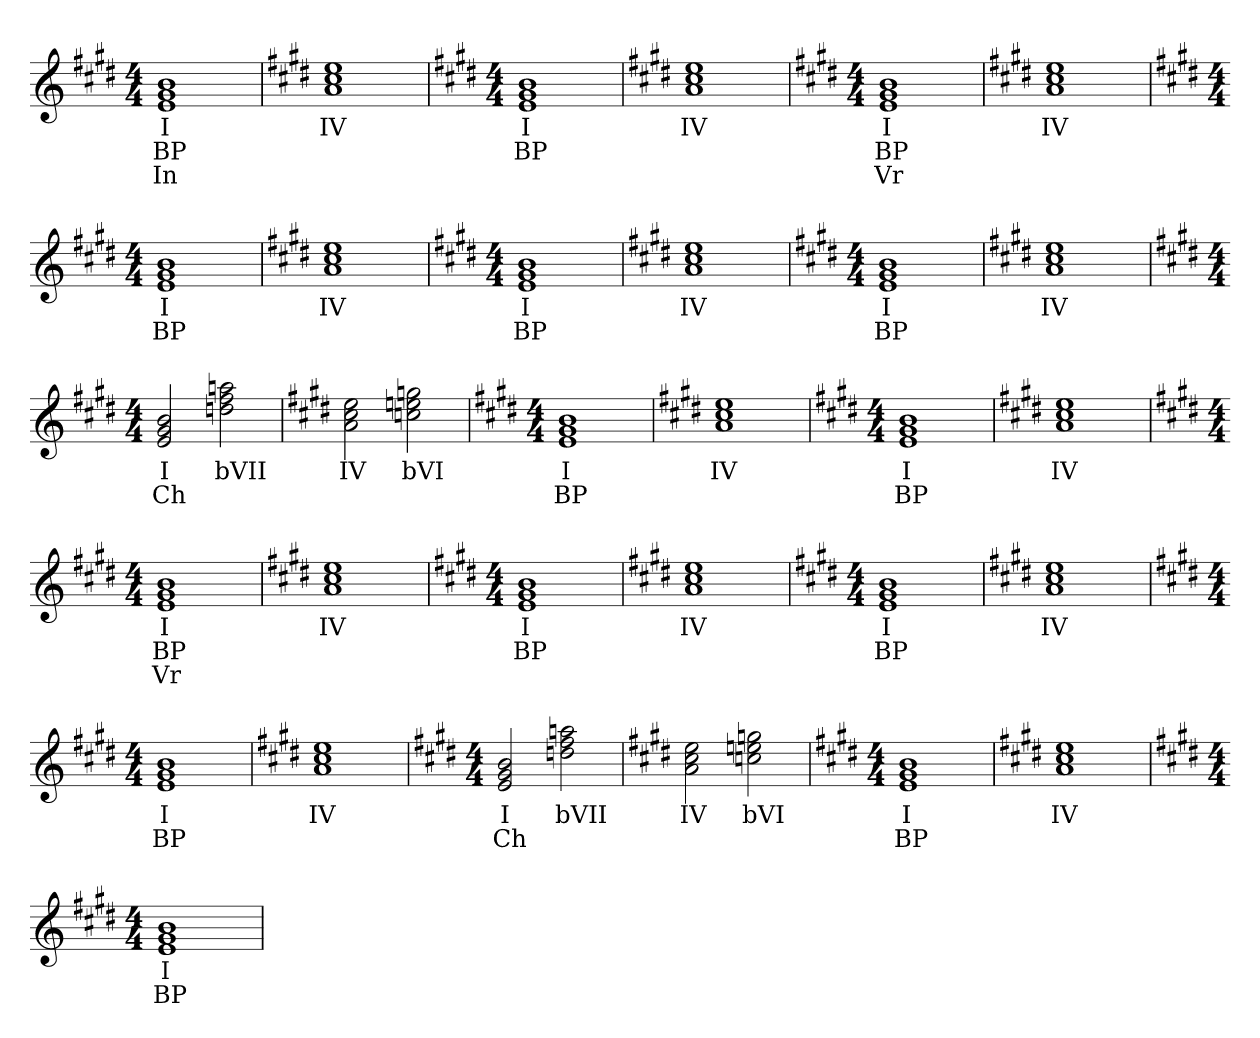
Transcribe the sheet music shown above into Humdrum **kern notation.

**kern	**text	**text	**text
*part1	*part1	*part1	*part1
*staff1	*staff1	*staff1	*staff1
*k[f#c#g#d#]	*	*	*
*E:	*	*	*
*M4/4	*	*	*
=	=	=	=
1e 1g# 1b	I	BP	In
=	=	=	=
*k[f#c#g#d#]	*	*	*
*E:	*	*	*
1a 1cc# 1ee	IV	.	.
=	=	=	=
*k[f#c#g#d#]	*	*	*
*E:	*	*	*
*M4/4	*	*	*
1e 1g# 1b	I	BP	.
=	=	=	=
*k[f#c#g#d#]	*	*	*
*E:	*	*	*
1a 1cc# 1ee	IV	.	.
=	=	=	=
*k[f#c#g#d#]	*	*	*
*E:	*	*	*
*M4/4	*	*	*
1e 1g# 1b	I	BP	Vr
=	=	=	=
*k[f#c#g#d#]	*	*	*
*E:	*	*	*
1a 1cc# 1ee	IV	.	.
=	=	=	=
*k[f#c#g#d#]	*	*	*
*E:	*	*	*
*M4/4	*	*	*
1e 1g# 1b	I	BP	.
=	=	=	=
*k[f#c#g#d#]	*	*	*
*E:	*	*	*
1a 1cc# 1ee	IV	.	.
=	=	=	=
*k[f#c#g#d#]	*	*	*
*E:	*	*	*
*M4/4	*	*	*
1e 1g# 1b	I	BP	.
=	=	=	=
*k[f#c#g#d#]	*	*	*
*E:	*	*	*
1a 1cc# 1ee	IV	.	.
=	=	=	=
*k[f#c#g#d#]	*	*	*
*E:	*	*	*
*M4/4	*	*	*
1e 1g# 1b	I	BP	.
=	=	=	=
*k[f#c#g#d#]	*	*	*
*E:	*	*	*
1a 1cc# 1ee	IV	.	.
=	=	=	=
*k[f#c#g#d#]	*	*	*
*E:	*	*	*
*M4/4	*	*	*
2e 2g# 2b	I	Ch	.
2ddn 2ff# 2aan	bVII	.	.
=	=	=	=
*k[f#c#g#d#]	*	*	*
*E:	*	*	*
2a 2cc# 2ee	IV	.	.
2ccn 2een 2ggn	bVI	.	.
=	=	=	=
*k[f#c#g#d#]	*	*	*
*E:	*	*	*
*M4/4	*	*	*
1e 1g# 1b	I	BP	.
=	=	=	=
*k[f#c#g#d#]	*	*	*
*E:	*	*	*
1a 1cc# 1ee	IV	.	.
=	=	=	=
*k[f#c#g#d#]	*	*	*
*E:	*	*	*
*M4/4	*	*	*
1e 1g# 1b	I	BP	.
=	=	=	=
*k[f#c#g#d#]	*	*	*
*E:	*	*	*
1a 1cc# 1ee	IV	.	.
=	=	=	=
*k[f#c#g#d#]	*	*	*
*E:	*	*	*
*M4/4	*	*	*
1e 1g# 1b	I	BP	Vr
=	=	=	=
*k[f#c#g#d#]	*	*	*
*E:	*	*	*
1a 1cc# 1ee	IV	.	.
=	=	=	=
*k[f#c#g#d#]	*	*	*
*E:	*	*	*
*M4/4	*	*	*
1e 1g# 1b	I	BP	.
=	=	=	=
*k[f#c#g#d#]	*	*	*
*E:	*	*	*
1a 1cc# 1ee	IV	.	.
=	=	=	=
*k[f#c#g#d#]	*	*	*
*E:	*	*	*
*M4/4	*	*	*
1e 1g# 1b	I	BP	.
=	=	=	=
*k[f#c#g#d#]	*	*	*
*E:	*	*	*
1a 1cc# 1ee	IV	.	.
=	=	=	=
*k[f#c#g#d#]	*	*	*
*E:	*	*	*
*M4/4	*	*	*
1e 1g# 1b	I	BP	.
=	=	=	=
*k[f#c#g#d#]	*	*	*
*E:	*	*	*
1a 1cc# 1ee	IV	.	.
=	=	=	=
*k[f#c#g#d#]	*	*	*
*E:	*	*	*
*M4/4	*	*	*
2e 2g# 2b	I	Ch	.
2ddn 2ff# 2aan	bVII	.	.
=	=	=	=
*k[f#c#g#d#]	*	*	*
*E:	*	*	*
2a 2cc# 2ee	IV	.	.
2ccn 2een 2ggn	bVI	.	.
=	=	=	=
*k[f#c#g#d#]	*	*	*
*E:	*	*	*
*M4/4	*	*	*
1e 1g# 1b	I	BP	.
=	=	=	=
*k[f#c#g#d#]	*	*	*
*E:	*	*	*
1a 1cc# 1ee	IV	.	.
=	=	=	=
*k[f#c#g#d#]	*	*	*
*E:	*	*	*
*M4/4	*	*	*
1e 1g# 1b	I	BP	.
=	=	=	=
*-	*-	*-	*-
